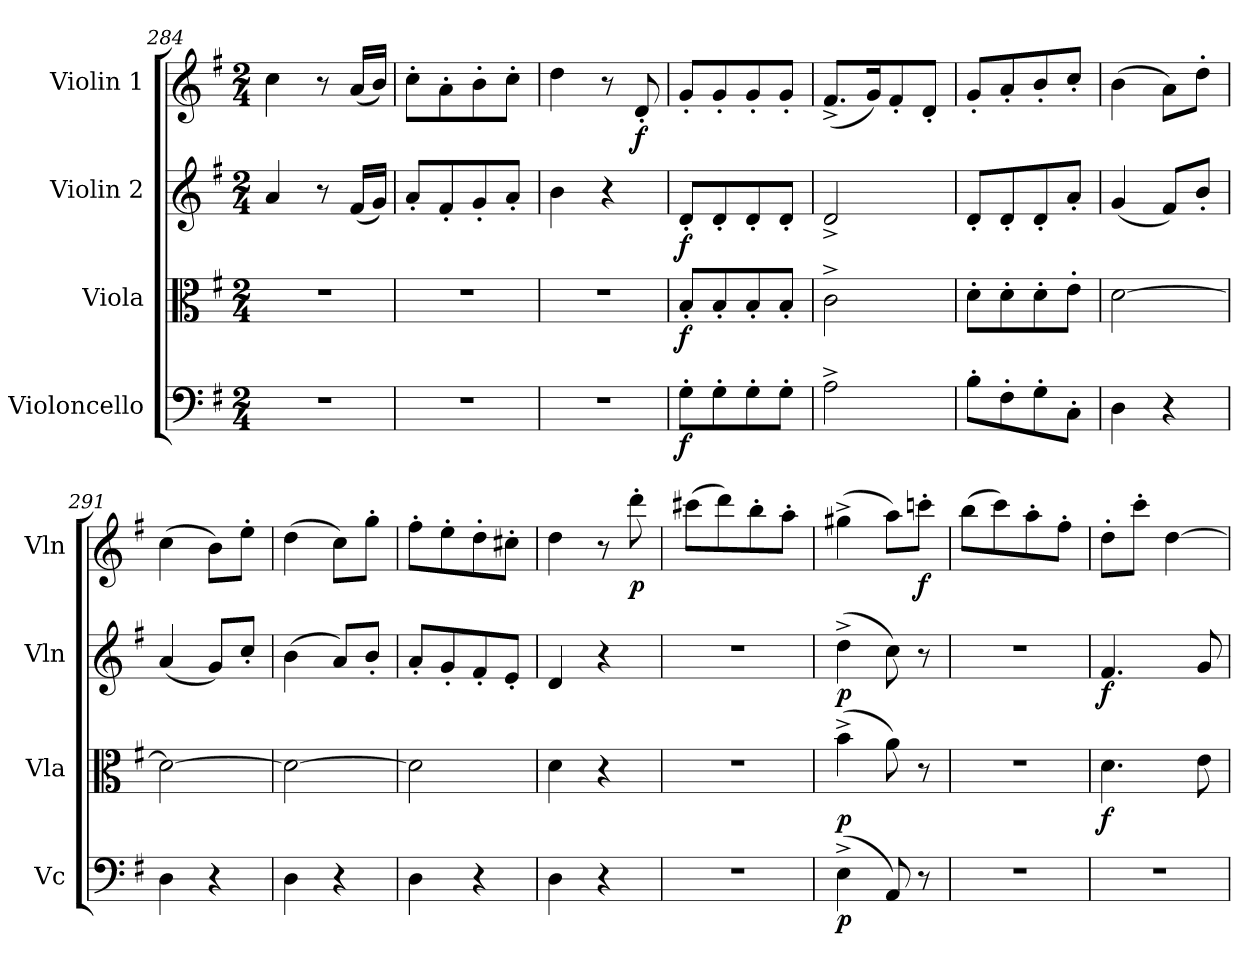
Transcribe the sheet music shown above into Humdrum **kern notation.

**kern	**dynam	**kern	**dynam	**kern	**dynam	**kern	**dynam
*part4	*part4	*part3	*part3	*part2	*part2	*part1	*part1
*staff4	*staff4	*staff3	*staff3	*staff2	*staff2	*staff1	*staff1
*I"Violoncello	*	*I"Viola	*	*I"Violin 2	*	*I"Violin 1	*
*I'Vc	*	*I'Vla	*	*I'Vln	*	*I'Vln	*
*clefF4	*	*clefC3	*	*clefG2	*	*clefG2	*
*k[f#]	*	*k[f#]	*	*k[f#]	*	*k[f#]	*
*M2/4	*	*M2/4	*	*M2/4	*	*M2/4	*
=284	=284	=284	=284	=284	=284	=284	=284
2r	.	2r	.	4a/	.	4cc\	.
.	.	.	.	8r	.	8r	.
.	.	.	.	(<16f#/LL	.	(<16a/LL	.
.	.	.	.	16g/JJ)	.	16b/JJ)	.
=285	=285	=285	=285	=285	=285	=285	=285
2r	.	2r	.	8a'/L	.	8cc'\L	.
.	.	.	.	8f#'/	.	8a'\	.
.	.	.	.	8g'/	.	8b'\	.
.	.	.	.	8a'/J	.	8cc'\J	.
=286	=286	=286	=286	=286	=286	=286	=286
2r	.	2r	.	4b\	.	4dd\	.
.	.	.	.	4r	.	8r	.
!	!	!	!	!	!	!	!LO:DY:b
.	.	.	.	.	.	8d'/	f
!!LO:PB:g=z
=287	=287	=287	=287	=287	=287	=287	=287
!	!LO:DY:b	!	!LO:DY:b	!	!LO:DY:b	!	!
8G'\L	f	8B'/L	f	8d'/L	f	8g'/L	.
8G'\	.	8B'/	.	8d'/	.	8g'/	.
8G'\	.	8B'/	.	8d'/	.	8g'/	.
8G'\J	.	8B'/J	.	8d'/J	.	8g'/J	.
=288	=288	=288	=288	=288	=288	=288	=288
2A^\	.	2c^\	.	2d^/	.	(<8.f#^/L	.
.	.	.	.	.	.	16g/K)	.
.	.	.	.	.	.	8f#'/	.
.	.	.	.	.	.	8d'/J	.
=289	=289	=289	=289	=289	=289	=289	=289
8B'\L	.	8d'\L	.	8d'/L	.	8g'/L	.
8F#'\	.	8d'\	.	8d'/	.	8a'/	.
8G'\	.	8d'\	.	8d'/	.	8b'/	.
8C'\J	.	8e'\J	.	8a'/J	.	8cc'/J	.
=290	=290	=290	=290	=290	=290	=290	=290
4D\	.	[2d\	.	(<4g/	.	(>4b\	.
4r	.	.	.	8f#/L)	.	8a\L)	.
.	.	.	.	8b'/J	.	8dd'\J	.
=291	=291	=291	=291	=291	=291	=291	=291
4D\	.	2d\_	.	(<4a/	.	(>4cc\	.
4r	.	.	.	8g/L)	.	8b\L)	.
.	.	.	.	8cc'/J	.	8ee'\J	.
!!LO:PB:g=z
=292	=292	=292	=292	=292	=292	=292	=292
4D\	.	2d\_	.	(>4b\	.	(>4dd\	.
4r	.	.	.	8a/L)	.	8cc\L)	.
.	.	.	.	8b'/J	.	8gg'\J	.
=293	=293	=293	=293	=293	=293	=293	=293
4D\	.	2d\]	.	8a'/L	.	8ff#'\L	.
.	.	.	.	8g'/	.	8ee'\	.
4r	.	.	.	8f#'/	.	8dd'\	.
.	.	.	.	8e'/J	.	8cc#X'\J	.
=294	=294	=294	=294	=294	=294	=294	=294
4D\	.	4d\	.	4d/	.	4dd\	.
4r	.	4r	.	4r	.	8r	.
!	!	!	!	!	!	!	!LO:DY:b
.	.	.	.	.	.	8ddd'\	p
=295	=295	=295	=295	=295	=295	=295	=295
2r	.	2r	.	2r	.	(>8ccc#X\L	.
.	.	.	.	.	.	8ddd\)	.
.	.	.	.	.	.	8bb'\	.
.	.	.	.	.	.	8aa'\J	.
=296	=296	=296	=296	=296	=296	=296	=296
!	!LO:DY:b	!	!LO:DY:b	!	!LO:DY:b	!	!
(>4E^\	p	(>4b^\	p	(>4dd^\	p	(>4gg#X^\	.
8AA/)	.	8a\)	.	8cc\)	.	8aa\L)	.
!	!	!	!	!	!	!	!LO:DY:b
8r	.	8r	.	8r	.	8cccn'\J	f
!!LO:LB:g=z
=297	=297	=297	=297	=297	=297	=297	=297
2r	.	2r	.	2r	.	(>8bb\L	.
.	.	.	.	.	.	8ccc\)	.
.	.	.	.	.	.	8aa'\	.
.	.	.	.	.	.	8ff#'\J	.
=298	=298	=298	=298	=298	=298	=298	=298
!	!	!	!LO:DY:b	!	!LO:DY:b	!	!
2r	.	4.d\	f	4.f#/	f	8dd'\L	.
.	.	.	.	.	.	8ccc'\J	.
.	.	.	.	.	.	[4dd\	.
.	.	8e\	.	8g/	.	.	.
=	=	=	=	=	=	=	=
*-	*-	*-	*-	*-	*-	*-	*-
